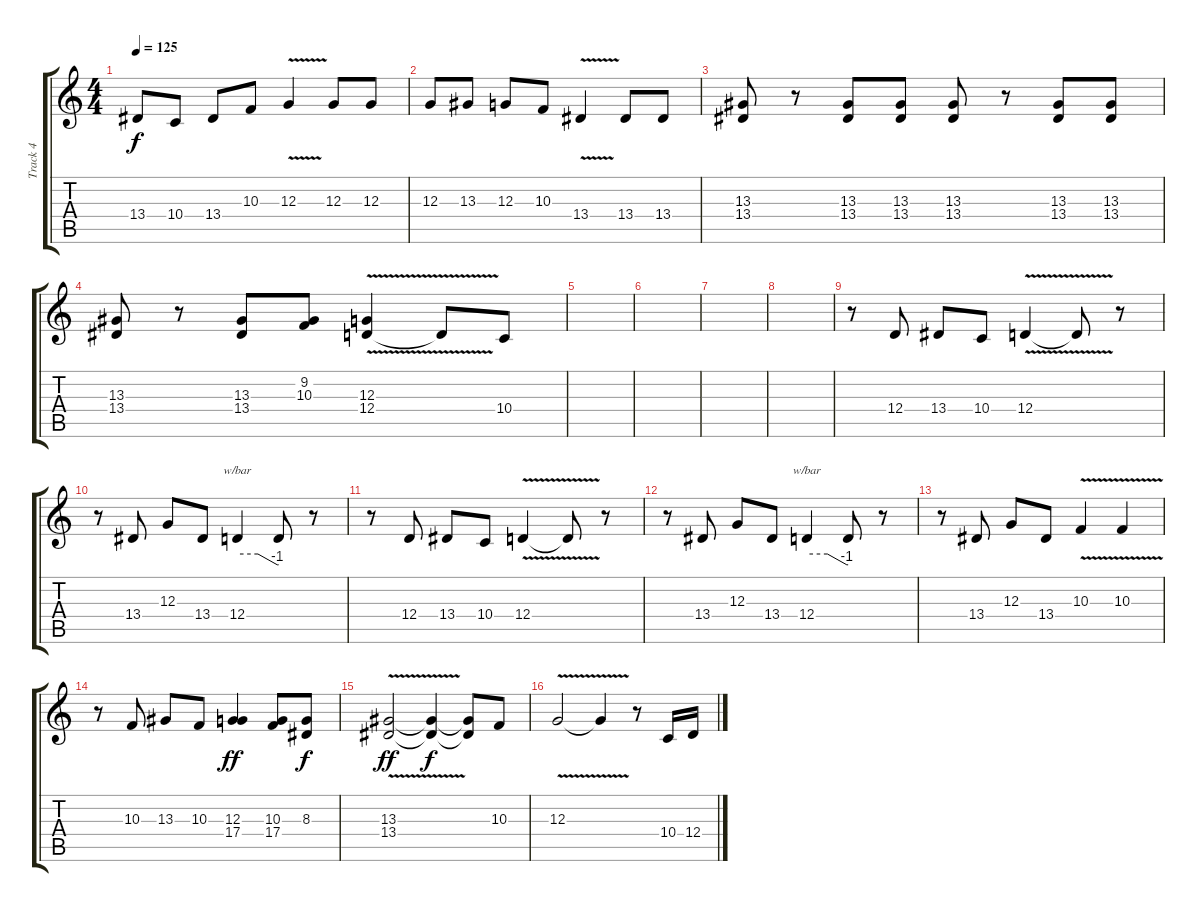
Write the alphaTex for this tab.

\track ("Track 4" "Track 4") {instrument lead6voice}
\staff {score tabs}
\tuning (E4 B3 G3 D3 A2 D2) {hide}
\ts (4 4)
\tempo 125
\clef g2
\ks c
13.4.8{dy f} 10.4.8 13.4.8 10.3.8 12.3{v}.4 12.3.8 12.3.8 |
12.3.8 13.3.8 12.3.8 10.3.8 13.4{v}.4 13.4.8 13.4.8 |
(13.3 13.4).8 r.8 (13.3 13.4).8 (13.3 13.4).8 (13.3 13.4).8 r.8 (13.3 13.4).8 (13.3 13.4).8 |
(13.3 13.4).8 r.8 (13.3 13.4).8 (9.2 10.3).8 (12.3 12.4{v}).4 12.4{t}.8 10.4.8 |
|
|
|
|
r.8 12.4.8 13.4.8 10.4.8 12.4{v}.4 12.4{t}.8 r.8 |
r.8 13.4.8 12.3.8 13.4.8 12.4.4{tbe (custom default 0 0 30 0 58 -4 60 -4)} 12.4{t}.8 r.8 |
r.8 12.4.8 13.4.8 10.4.8 12.4{v}.4 12.4{t}.8 r.8 |
r.8 13.4.8 12.3.8 13.4.8 12.4.4{tbe (custom default 0 0 30 0 58 -4 60 -4)} 12.4{t}.8 r.8 |
r.8 13.4.8 12.3.8 13.4.8 10.3{v}.4 10.3{v}.4 |
r.8 10.3.8 13.3.8 10.3.8 (12.3 17.4).4{dy ff} (10.3 17.4).8 (8.3 17.4{t}).8{dy f} |
(13.3 13.4{v}).2{dy ff} (13.3{t} 13.4{t}).4{dy f} (13.3{t} 13.4{t}).8 10.3.8 |
12.3{v}.2 12.3{t}.4 r.8 10.4.16 12.4.16
